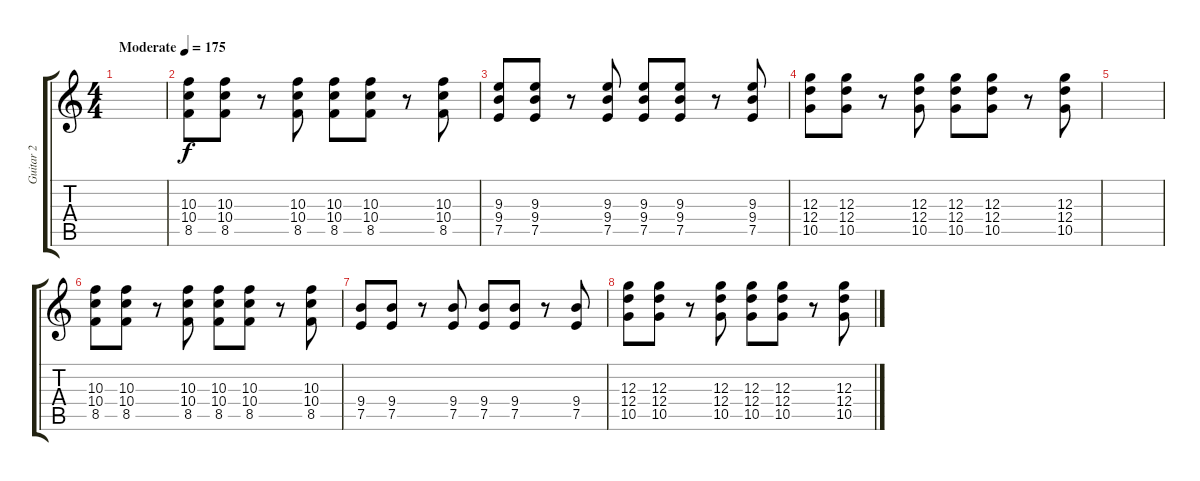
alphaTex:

\track ("Guitar 2" "Guitar 2") {instrument overdrivenguitar}
\staff {score tabs}
\tuning (E4 B3 G3 D3 A2 E2) {hide}
\ts (4 4)
\tempo (175 "Moderate")
\clef g2
\ks c
|
(10.3 10.4 8.5).8 (10.3 10.4 8.5).8 r.8 (10.3 10.4 8.5).8 (10.3 10.4 8.5).8 (10.3 10.4 8.5).8 r.8 (10.3 10.4 8.5).8 |
(9.3 9.4 7.5).8 (9.3 9.4 7.5).8 r.8 (9.3 9.4 7.5).8 (9.3 9.4 7.5).8 (9.3 9.4 7.5).8 r.8 (9.3 9.4 7.5).8 |
(12.3 12.4 10.5).8 (12.3 12.4 10.5).8 r.8 (12.3 12.4 10.5).8 (12.3 12.4 10.5).8 (12.3 12.4 10.5).8 r.8 (12.3 12.4 10.5).8 |
|
(10.3 10.4 8.5).8 (10.3 10.4 8.5).8 r.8 (10.3 10.4 8.5).8 (10.3 10.4 8.5).8 (10.3 10.4 8.5).8 r.8 (10.3 10.4 8.5).8 |
(9.4 7.5).8 (9.4 7.5).8 r.8 (9.4 7.5).8 (9.4 7.5).8 (9.4 7.5).8 r.8 (9.4 7.5).8 |
(12.3 12.4 10.5).8 (12.3 12.4 10.5).8 r.8 (12.3 12.4 10.5).8 (12.3 12.4 10.5).8 (12.3 12.4 10.5).8 r.8 (12.3 12.4 10.5).8
